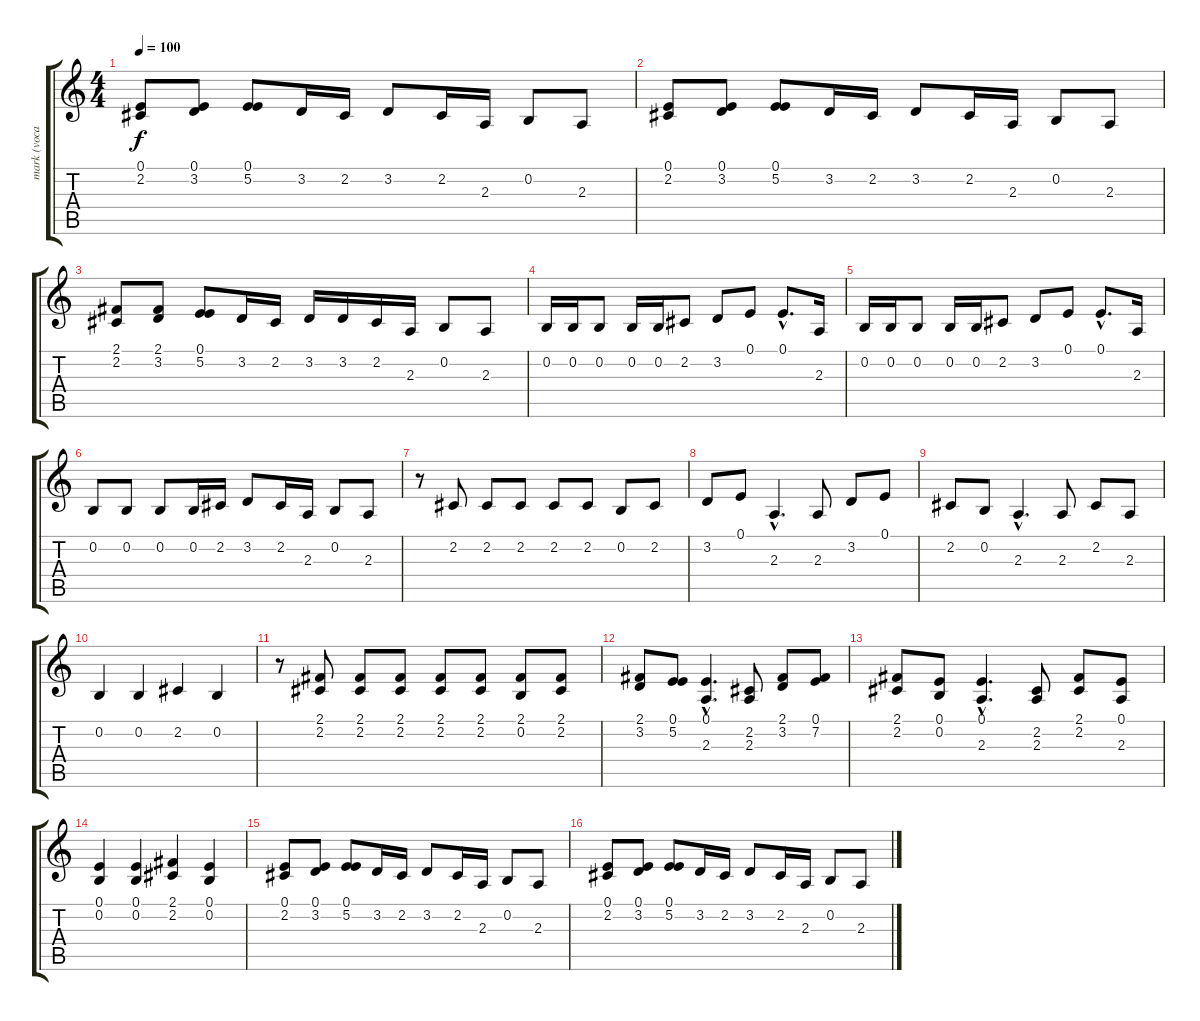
\track ("mark (vocals)" "mark (voca") {instrument brightacousticpiano}
\staff {score tabs}
\tuning (E4 B3 G3 D3 A2 E2) {hide}
\ts (4 4)
\tempo 100
\clef g2
\ks c
(0.1 2.2).8{dy f} (0.1 3.2).8 (0.1 5.2).8 3.2.16 2.2.16 3.2.8 2.2.16 2.3.16 0.2.8 2.3.8 |
(0.1 2.2).8 (0.1 3.2).8 (0.1 5.2).8 3.2.16 2.2.16 3.2.8 2.2.16 2.3.16 0.2.8 2.3.8 |
(2.1 2.2).8 (2.1 3.2).8 (0.1 5.2).8 3.2.16 2.2.16 3.2.16 3.2.16 2.2.16 2.3.16 0.2.8 2.3.8 |
0.2.16 0.2.16 0.2.8 0.2.16 0.2.16 2.2.8 3.2.8 0.1.8 0.1{hac}.8{d} 2.3.16 |
0.2.16 0.2.16 0.2.8 0.2.16 0.2.16 2.2.8 3.2.8 0.1.8 0.1{hac}.8{d} 2.3.16 |
0.2.8 0.2.8 0.2.8 0.2.16 2.2.16 3.2.8 2.2.16 2.3.16 0.2.8 2.3.8 |
r.8 2.2.8 2.2.8 2.2.8 2.2.8 2.2.8 0.2.8 2.2.8 |
3.2.8 0.1.8 2.3{hac}.4{d} 2.3.8 3.2.8 0.1.8 |
2.2.8 0.2.8 2.3{hac}.4{d} 2.3.8 2.2.8 2.3.8 |
0.2.4 0.2.4 2.2.4 0.2.4 |
r.8 (2.1 2.2).8 (2.1 2.2).8 (2.1 2.2).8 (2.1 2.2).8 (2.1 2.2).8 (2.1 0.2).8 (2.1 2.2).8 |
(2.1 3.2).8 (0.1 5.2).8 (0.1{hac} 2.3{hac}).4{d} (2.2 2.3).8 (2.1 3.2).8 (0.1 7.2).8 |
(2.1 2.2).8 (0.1 0.2).8 (0.1{hac} 2.3{hac}).4{d} (2.2 2.3).8 (2.1 2.2).8 (0.1 2.3).8 |
(0.1 0.2).4 (0.1 0.2).4 (2.1 2.2).4 (0.1 0.2).4 |
(0.1 2.2).8 (0.1 3.2).8 (0.1 5.2).8 3.2.16 2.2.16 3.2.8 2.2.16 2.3.16 0.2.8 2.3.8 |
(0.1 2.2).8 (0.1 3.2).8 (0.1 5.2).8 3.2.16 2.2.16 3.2.8 2.2.16 2.3.16 0.2.8 2.3.8
